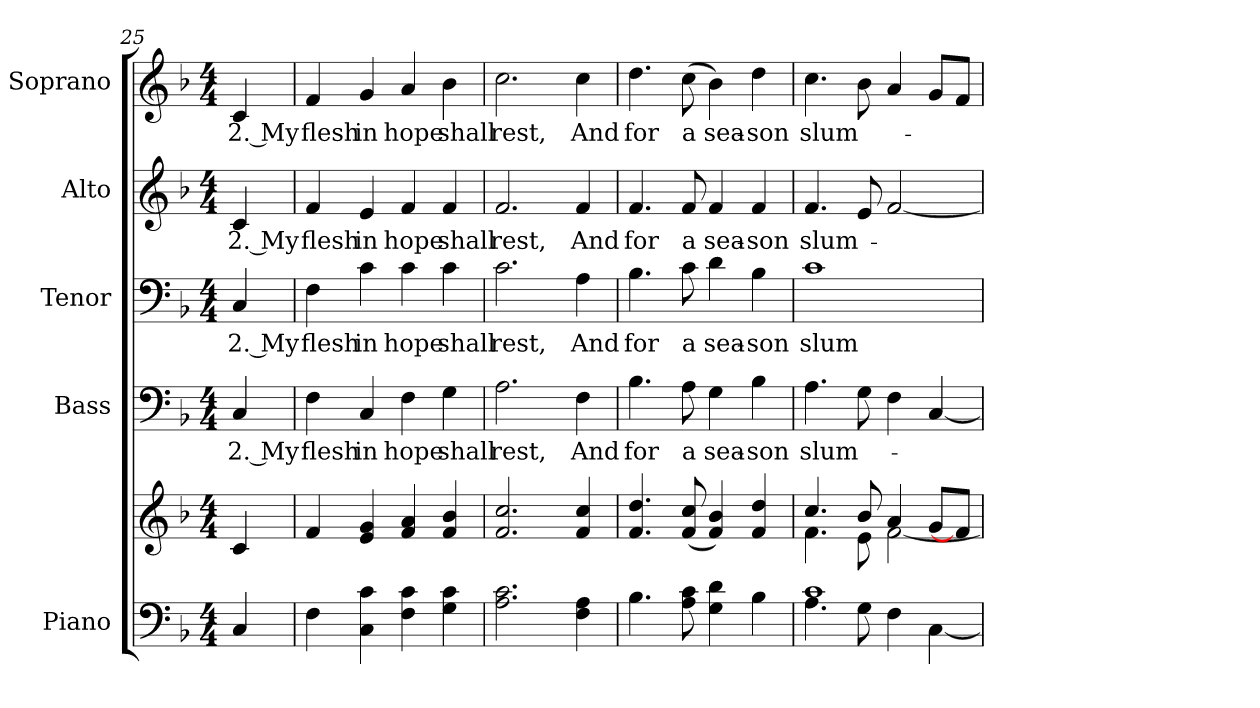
**kern	**kern	**kern	**text	**kern	**text	**kern	**text	**kern	**text
*part5	*part5	*part4	*part4	*part3	*part3	*part2	*part2	*part1	*part1
*staff6	*staff5	*staff4	*staff4	*staff3	*staff3	*staff2	*staff2	*staff1	*staff1
*I"Piano	*	*I"Bass	*	*I"Tenor	*	*I"Alto	*	*I"Soprano	*
*I'Pno.	*	*I'B.	*	*I'T.	*	*I'A.	*	*I'S.	*
*clefF4	*clefG2	*clefF4	*	*clefF4	*	*clefG2	*	*clefG2	*
*k[b-]	*k[b-]	*k[b-]	*	*k[b-]	*	*k[b-]	*	*k[b-]	*
*F:	*F:	*F:	*	*F:	*	*F:	*	*F:	*
*M4/4	*M4/4	*M4/4	*	*M4/4	*	*M4/4	*	*M4/4	*
=25	=25	=25	=25	=25	=25	=25	=25	=25	=25
!	!	!	!LO:LY:b:color=#000000	!	!	!	!	!	!
!	!	!	!	!	!LO:LY:b:color=#000000	!	!	!	!
!	!	!	!	!	!	!	!LO:LY:b:color=#000000	!	!
!	!	!	!	!	!	!	!	!	!LO:LY:b:color=#000000
4Ci/	4ci/	4Ci/	2. My	4Ci/	2. My	4ci/	2. My	4ci/	2. My
=26	=26	=26	=26	=26	=26	=26	=26	=26	=26
!	!	!	!LO:LY:b:color=#000000	!	!	!	!	!	!
!	!	!	!	!	!LO:LY:b:color=#000000	!	!	!	!
!	!	!	!	!	!	!	!LO:LY:b:color=#000000	!	!
!	!	!	!	!	!	!	!	!	!LO:LY:b:color=#000000
4Fi\	4fi/	4Fi\	flesh	4Fi\	flesh	4fi/	flesh	4fi/	flesh
!	!	!	!LO:LY:b:color=#000000	!	!	!	!	!	!
!	!	!	!	!	!LO:LY:b:color=#000000	!	!	!	!
!	!	!	!	!	!	!	!LO:LY:b:color=#000000	!	!
!	!	!	!	!	!	!	!	!	!LO:LY:b:color=#000000
4Ci\ 4ci	4ei/ 4gi	4Ci/	in	4ci\	in	4ei/	in	4gi/	in
!	!	!	!LO:LY:b:color=#000000	!	!	!	!	!	!
!	!	!	!	!	!LO:LY:b:color=#000000	!	!	!	!
!	!	!	!	!	!	!	!LO:LY:b:color=#000000	!	!
!	!	!	!	!	!	!	!	!	!LO:LY:b:color=#000000
4Fi\ 4ci	4fi/ 4ai	4Fi\	hope	4ci\	hope	4fi/	hope	4ai/	hope
!	!	!	!LO:LY:b:color=#000000	!	!	!	!	!	!
!	!	!	!	!	!LO:LY:b:color=#000000	!	!	!	!
!	!	!	!	!	!	!	!LO:LY:b:color=#000000	!	!
!	!	!	!	!	!	!	!	!	!LO:LY:b:color=#000000
4Gi\ 4ci	4fi/ 4b-i	4Gi\	shall	4ci\	shall	4fi/	shall	4b-i\	shall
=27	=27	=27	=27	=27	=27	=27	=27	=27	=27
!	!	!	!LO:LY:b:color=#000000	!	!	!	!	!	!
!	!	!	!	!	!LO:LY:b:color=#000000	!	!	!	!
!	!	!	!	!	!	!	!LO:LY:b:color=#000000	!	!
!	!	!	!	!	!	!	!	!	!LO:LY:b:color=#000000
2.Ai\ 2.ci	2.fi/ 2.cci	2.Ai\	rest,	2.ci\	rest,	2.fi/	rest,	2.cci\	rest,
!	!	!	!LO:LY:b:color=#000000	!	!	!	!	!	!
!	!	!	!	!	!LO:LY:b:color=#000000	!	!	!	!
!	!	!	!	!	!	!	!LO:LY:b:color=#000000	!	!
!	!	!	!	!	!	!	!	!	!LO:LY:b:color=#000000
4Fi\ 4Ai	4fi/ 4cci	4Fi\	And	4Ai\	And	4fi/	And	4cci\	And
!!LO:PB:g=z
=28	=28	=28	=28	=28	=28	=28	=28	=28	=28
!	!	!	!LO:LY:b:color=#000000	!	!	!	!	!	!
!	!	!	!	!	!LO:LY:b:color=#000000	!	!	!	!
!	!	!	!	!	!	!	!LO:LY:b:color=#000000	!	!
!	!	!	!	!	!	!	!	!	!LO:LY:b:color=#000000
4.B-i\	4.fi/ 4.ddi	4.B-i\	for	4.B-i\	for	4.fi/	for	4.ddi\	for
!	!	!	!LO:LY:b:color=#000000	!	!	!	!	!	!
!	!	!	!	!	!LO:LY:b:color=#000000	!	!	!	!
!	!	!	!	!	!	!	!LO:LY:b:color=#000000	!	!
!	!	!	!	!	!	!	!	!	!LO:LY:b:color=#000000
8Ai\ 8ci	(8fi/ 8cci	8Ai\	a	8ci\	a	8fi/	a	(8cci\	a
!	!	!	!LO:LY:b:color=#000000	!	!	!	!	!	!
!	!	!	!	!	!LO:LY:b:color=#000000	!	!	!	!
!	!	!	!	!	!	!	!LO:LY:b:color=#000000	!	!
!	!	!	!	!	!	!	!	!	!LO:LY:b:color=#000000
4Gi\ 4di	4fi/ 4b-i)	4Gi\	sea-	4di\	sea-	4fi/	sea-	4b-i\)	sea-
!	!	!	!LO:LY:b:color=#000000	!	!	!	!	!	!
!	!	!	!	!	!LO:LY:b:color=#000000	!	!	!	!
!	!	!	!	!	!	!	!LO:LY:b:color=#000000	!	!
!	!	!	!	!	!	!	!	!	!LO:LY:b:color=#000000
4B-i\	4fi/ 4ddi	4B-i\	-son	4B-i\	-son	4fi/	-son	4ddi\	-son
=29	=29	=29	=29	=29	=29	=29	=29	=29	=29
*^	*^	*	*	*	*	*	*	*	*
!	!	!	!	!	!LO:LY:b:color=#000000	!	!	!	!	!	!
!	!	!	!	!	!	!	!LO:LY:b:color=#000000	!	!	!	!
!	!	!	!	!	!	!	!	!	!LO:LY:b:color=#000000	!	!
!	!	!	!	!	!	!	!	!	!	!	!LO:LY:b:color=#000000
1ci	4.Ai\	4.cci/	4.fi\	4.Ai\	slum-	1ci	slum-	4.fi/	slum-	4.cci\	slum-
.	8Gi\	8b-i/	8ei\	8Gi\	.	.	.	8ei/	.	8b-i\	.
.	4Fi\	4ai/	[<2fi\	4Fi\	.	.	.	[<2fi/	.	4ai/	.
.	[<4Ci\	8gi/L	.	[<4Ci/	.	.	.	.	.	8gi/L	.
.	.	8fi/J]	.	.	.	.	.	.	.	8fi/J	.
*v	*v	*	*	*	*	*	*	*	*	*	*
*	*v	*v	*	*	*	*	*	*	*	*
=	=	=	=	=	=	=	=	=	=
*-	*-	*-	*-	*-	*-	*-	*-	*-	*-
